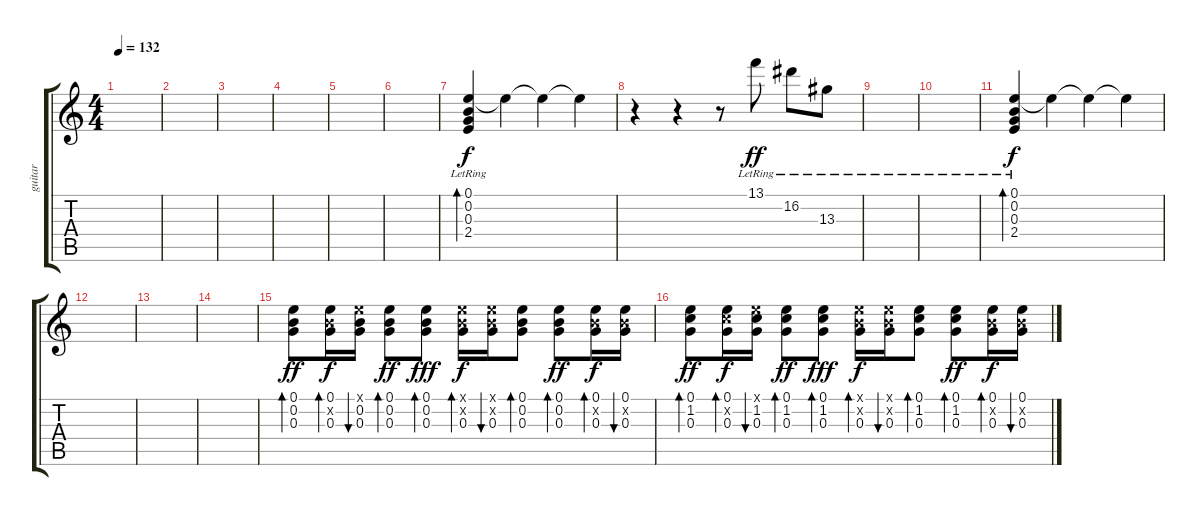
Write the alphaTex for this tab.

\track ("guitar" "guitar") {instrument acousticguitarsteel}
\staff {score tabs}
\tuning (E4 B3 G3 D3 A2 E2) {hide}
\ts (4 4)
\tempo 132
\clef g2
\ks c
|
|
|
|
|
|
(0.1{lr} 0.2{lr} 0.3{lr} 2.4{lr}).4{bd 480 instrument acousticguitarsteel} 0.1{t}.4 0.1{t}.4 0.1{t}.4 |
r.4 r.4 r.8 13.1{lr}.8{dy ff} 16.2{lr}.8 13.3{lr}.8 |
|
|
(0.1{lr} 0.2{lr} 0.3{lr} 2.4{lr}).4{bd 480 dy f} 0.1{t}.4 0.1{t}.4 0.1{t}.4 |
|
|
|
(0.1 0.2 0.3).8{bd 30 dy ff volume 8 instrument acousticguitarsteel} (0.1 0.2{x} 0.3).16{bd 30 dy f} (0.1{x} 0.2 0.3).16{bu 30} (0.1 0.2 0.3).8{bd 30 dy ff} (0.1 0.2 0.3).8{bd 30 dy fff} (0.1{x} 0.2{x} 0.3).16{bd 30 dy f} (0.1{x} 0.2{x} 0.3).16{bu 30} (0.1 0.2 0.3).8{bd 30} (0.1 0.2 0.3).8{bd 30 dy ff} (0.1 0.2{x} 0.3).16{bd 30 dy f} (0.1 0.2{x} 0.3).16{bu 30} |
(0.1 1.2 0.3).8{bd 30 dy ff} (0.1 1.2{x} 0.3).16{bd 30 dy f} (0.1{x} 1.2 0.3).16{bu 30} (0.1 1.2 0.3).8{bd 30 dy ff} (0.1 1.2 0.3).8{bd 30 dy fff} (0.1{x} 0.2{x} 0.3).16{bd 30 dy f} (0.1{x} 0.2{x} 0.3).16{bu 30} (0.1 1.2 0.3).8{bd 30} (0.1 1.2 0.3).8{bd 30 dy ff} (0.1 0.2{x} 0.3).16{bd 30 dy f} (0.1 0.2{x} 0.3).16{bu 30}
